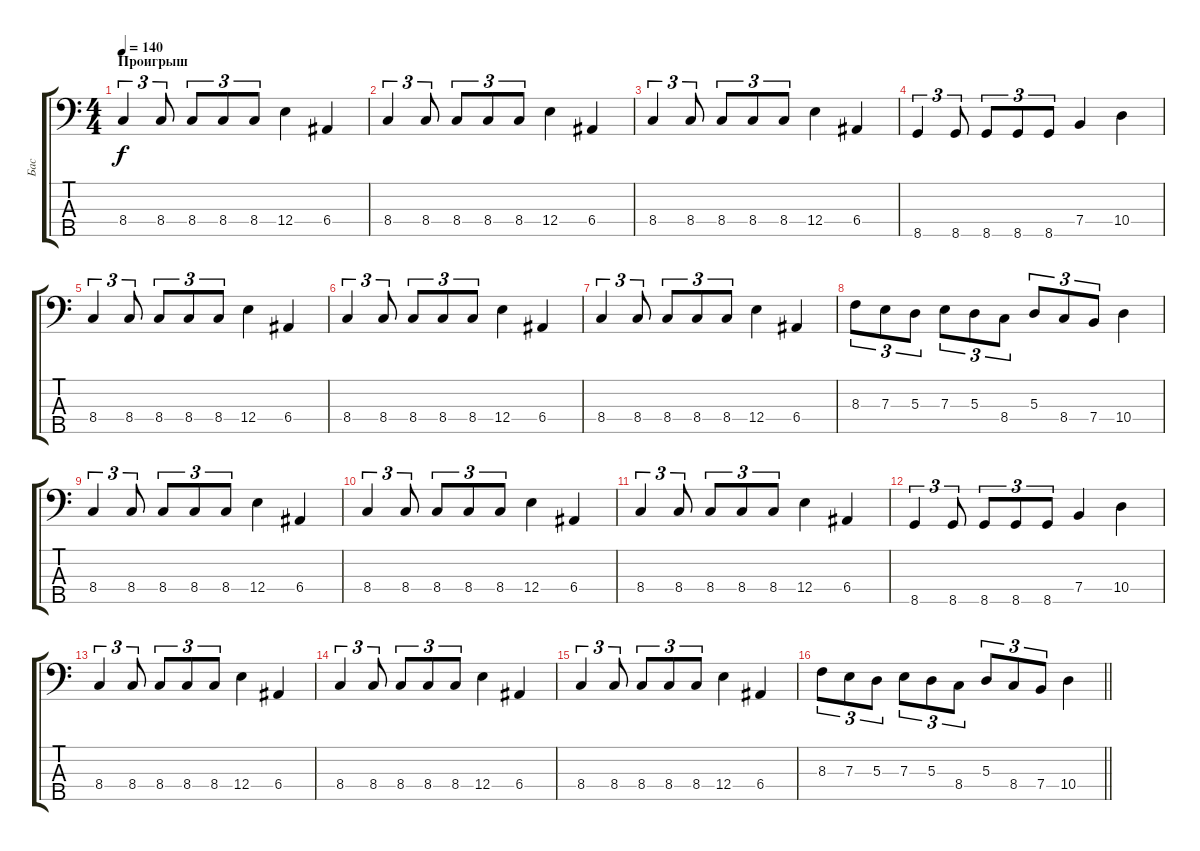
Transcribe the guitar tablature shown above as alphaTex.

\track ("Бас" "Бас") {instrument electricbasspick}
\staff {score tabs}
\tuning (G2 D2 A1 E1 B0) {hide}
\ts (4 4)
\section ("" "Проигрыш")
\tempo 140
\clef f4
\ks c
8.4.4{tu (3 2) dy f} 8.4.8{tu (3 2)} 8.4.8{tu (3 2)} 8.4.8{tu (3 2)} 8.4.8{tu (3 2)} 12.4.4 6.4.4 |
8.4.4{tu (3 2)} 8.4.8{tu (3 2)} 8.4.8{tu (3 2)} 8.4.8{tu (3 2)} 8.4.8{tu (3 2)} 12.4.4 6.4.4 |
8.4.4{tu (3 2)} 8.4.8{tu (3 2)} 8.4.8{tu (3 2)} 8.4.8{tu (3 2)} 8.4.8{tu (3 2)} 12.4.4 6.4.4 |
8.5.4{tu (3 2)} 8.5.8{tu (3 2)} 8.5.8{tu (3 2)} 8.5.8{tu (3 2)} 8.5.8{tu (3 2)} 7.4.4 10.4.4 |
8.4.4{tu (3 2)} 8.4.8{tu (3 2)} 8.4.8{tu (3 2)} 8.4.8{tu (3 2)} 8.4.8{tu (3 2)} 12.4.4 6.4.4 |
8.4.4{tu (3 2)} 8.4.8{tu (3 2)} 8.4.8{tu (3 2)} 8.4.8{tu (3 2)} 8.4.8{tu (3 2)} 12.4.4 6.4.4 |
8.4.4{tu (3 2)} 8.4.8{tu (3 2)} 8.4.8{tu (3 2)} 8.4.8{tu (3 2)} 8.4.8{tu (3 2)} 12.4.4 6.4.4 |
8.3.8{tu (3 2)} 7.3.8{tu (3 2)} 5.3.8{tu (3 2)} 7.3.8{tu (3 2)} 5.3.8{tu (3 2)} 8.4.8{tu (3 2)} 5.3.8{tu (3 2)} 8.4.8{tu (3 2)} 7.4.8{tu (3 2)} 10.4.4 |
8.4.4{tu (3 2)} 8.4.8{tu (3 2)} 8.4.8{tu (3 2)} 8.4.8{tu (3 2)} 8.4.8{tu (3 2)} 12.4.4 6.4.4 |
8.4.4{tu (3 2)} 8.4.8{tu (3 2)} 8.4.8{tu (3 2)} 8.4.8{tu (3 2)} 8.4.8{tu (3 2)} 12.4.4 6.4.4 |
8.4.4{tu (3 2)} 8.4.8{tu (3 2)} 8.4.8{tu (3 2)} 8.4.8{tu (3 2)} 8.4.8{tu (3 2)} 12.4.4 6.4.4 |
8.5.4{tu (3 2)} 8.5.8{tu (3 2)} 8.5.8{tu (3 2)} 8.5.8{tu (3 2)} 8.5.8{tu (3 2)} 7.4.4 10.4.4 |
8.4.4{tu (3 2)} 8.4.8{tu (3 2)} 8.4.8{tu (3 2)} 8.4.8{tu (3 2)} 8.4.8{tu (3 2)} 12.4.4 6.4.4 |
8.4.4{tu (3 2)} 8.4.8{tu (3 2)} 8.4.8{tu (3 2)} 8.4.8{tu (3 2)} 8.4.8{tu (3 2)} 12.4.4 6.4.4 |
8.4.4{tu (3 2)} 8.4.8{tu (3 2)} 8.4.8{tu (3 2)} 8.4.8{tu (3 2)} 8.4.8{tu (3 2)} 12.4.4 6.4.4 |
\barLineRight lightlight
8.3.8{tu (3 2)} 7.3.8{tu (3 2)} 5.3.8{tu (3 2)} 7.3.8{tu (3 2)} 5.3.8{tu (3 2)} 8.4.8{tu (3 2)} 5.3.8{tu (3 2)} 8.4.8{tu (3 2)} 7.4.8{tu (3 2)} 10.4.4
